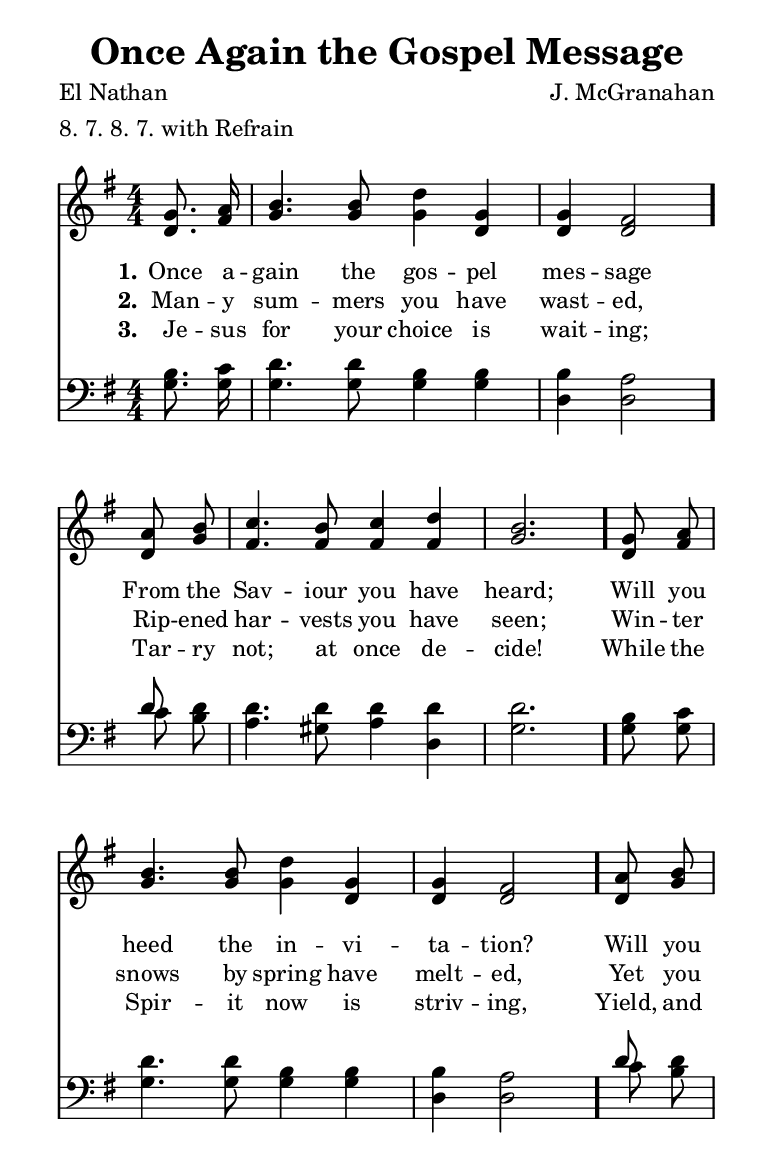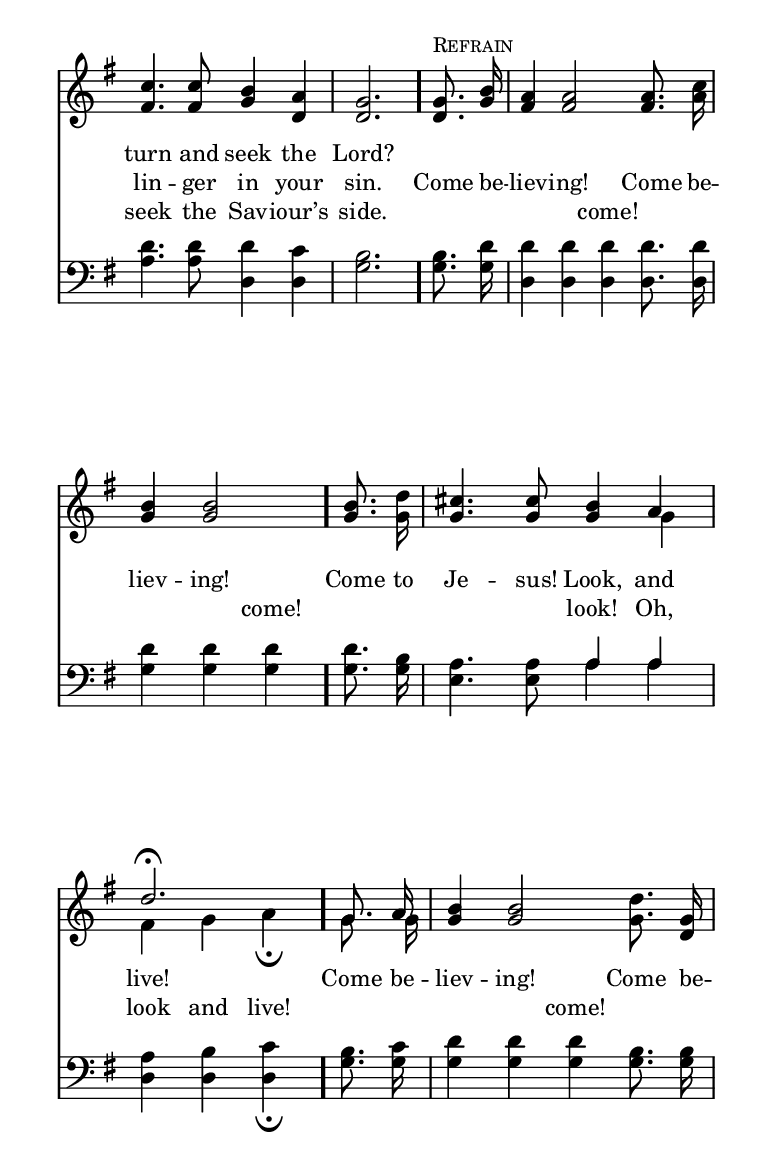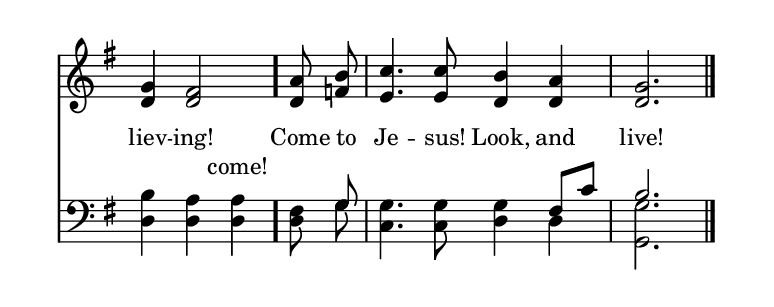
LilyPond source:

\include "common/global.ily"
\paper {
  \include "common/paper.ily"
}

\header{
  %gospel
  hymnnumber = "111"
  title = "Once Again the Gospel Message"
  tunename = "Come Believing"
  meter = "8. 7. 8. 7. with Refrain"
  poet = "El Nathan"
  composer = "J. McGranahan"
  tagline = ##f
}

ta = { \tempo 4=80 }
tb = { \tempo 4=40 }

global = {
  \include "common/overrides.ily"
  \override Staff.TimeSignature.style = #'numbered
  \time 4/4
  \override Score.MetronomeMark.transparent = ##t % hide all fermata changes too
  \ta
  \key g \major
  \partial 4
  \autoBeamOff
}

notesSoprano = {
\global
\relative c'' {

  g8. a16 | b4. b8 d4 g,4 | g fis2
  a8 b | c4. b8 c4 d | b2.
  g8 a | b4. b8 d4 g,4 | g fis2
  a8 b | c4. c8 b4 a | g2.

  << s^\markup { \small \caps "Refrain" }
  { g8. b16 | a4 a2 a8. c16 | b4 b2 } >>
  b8. d16 | cis4. cis8 b4 a | d2. \fermata
  g,8. a16 | b4 b2 d8. g,16 | g4 fis2
  a8 b | c4. c8 b4 a | g2.

  \bar "|."

}
}

notesAlto = {
\global
\relative e' {

  d8. fis16 | g4. g8 g4 d | d d2
  d8 g | fis4. fis8 fis4 fis | g2.
  d8 fis | g4. g8 g4 d | d d2
  d8 g | fis4. fis8 g4 d | d2.

  d8. g16 | fis4 fis2 fis8. a16 g4 g2
  g8. g16 | g4. g8 g4 g | fis g \tb a \fermata \ta
  g8. g16 | g4 g2 g8. d16 | d4 d2
  d8 f | e4. e8 d4 d | d2.

}
}

notesTenor = {
\global
\relative a {

  b8. c16 | d4. d8 b4 b | b a2
  d8 d | d4. d8 d4 d | d2.
  b8 c | d4. d8 b4 b | b a2
  d8 d | d4. d8 d4 c | b2.

  b8. d16 | d4 d d d8. d16 | d4 d d
  d8. b16 | a4. a8 a4 a | a b c
  b8. c16 | d4 d d b8. b16 | b4 a a
  fis8 g | g4. g8 g4 fis8[ c'] | b2.

}
}

notesBass = {
\global
\relative f {

  g8. g16 | g4. g8 g4 g | d4 d2
  c'8 b | a4. gis8 a4 d, | g2.
  g8 g | g4. g8 g4 g | d4 d2
  c'8 b | a4. a8 d,4 d | g2.

  g8. g16 | d4 d d d8. d16 | g4 g g
  g8. g16 | e4. e8 a4 a | d,4 d d_\fermata
  g8. g16 | g4 g g g8. g16 | d4 d d
  d8 g | c,4. c8 d4 d | << g2. g,2. >>

}
}

Refrain = \lyricmode {

Come be -- liev -- ing! Come be -- liev -- ing! \bar "."
Come to Je -- sus! Look, and live! \bar "."
Come be -- liev -- ing! Come be -- liev -- ing! \bar "."
Come to Je -- sus! Look, and live! \bar "."

}

wordsA = \lyricmode {
\set stanza = "1."

Once a -- gain the gos -- pel mes -- sage \bar "."
From the Sav -- iour you have heard; \bar "."
Will you heed the in -- vi -- ta -- tion? \bar "."
Will you turn and seek the Lord? \bar "."

}

wordsB = \lyricmode {
\set stanza = "2."

Man -- y sum -- mers you have wast -- ed,
Rip -- ened har -- vests you have seen;
Win -- ter snows by spring have melt -- ed,
Yet you lin -- ger in your sin.

\Refrain

}

wordsC = \lyricmode {
\set stanza = "3."

Je -- sus for your choice is wait -- ing;
Tar -- ry not; at once de -- cide!
While the Spir -- it now is striv -- ing,
Yield, and seek the Sav -- iour’s side.

}

underWords = \lyricmode {

{ \repeat unfold 34 { \skip 4 } }
come!
{ \repeat unfold 4 { \skip 4 } }
come!
{ \repeat unfold 4 { \skip 4 } }
look! Oh, look and live!
{ \repeat unfold 4 { \skip 4 } }
come!
{ \repeat unfold 4 { \skip 4 } }
come!

}

\score {
  \context ChoirStaff <<
    \context Staff = upper <<
      \set Staff.autoBeaming = ##f
      \set ChoirStaff.systemStartDelimiter = #'SystemStartBar
      \set ChoirStaff.printPartCombineTexts = ##f
      \partcombine #'(2 . 9) \notesSoprano \notesAlto
      \context NullVoice = sopranos { \voiceOne << \notesSoprano >> }
      \context NullVoice = altos { \voiceTwo << \notesAlto >> }
      \context Lyrics = one   \lyricsto sopranos \wordsA
      \context Lyrics = two   \lyricsto sopranos \wordsB
      \context Lyrics = three \lyricsto sopranos \wordsC
    >>
    \context Staff = men <<
      \set Staff.autoBeaming = ##f
      \clef bass
      \set ChoirStaff.printPartCombineTexts = ##f
      \partcombine #'(2 . 9) \notesTenor \notesBass
      \context NullVoice = tenors { \voiceOne << \notesTenor >> }
      \context NullVoice = basses { \voiceTwo << \notesBass >> }
    >>
    \context Lyrics = three \lyricsto tenors \underWords
  >>
  \layout {
    \include "common/layout.ily"
  }
  \midi{
    \include "common/midi.ily"
  }
}

\version "2.19.49"  % necessary for upgrading to future LilyPond versions.

% vi:set et ts=2 sw=2 ai nocindent syntax=lilypond:
